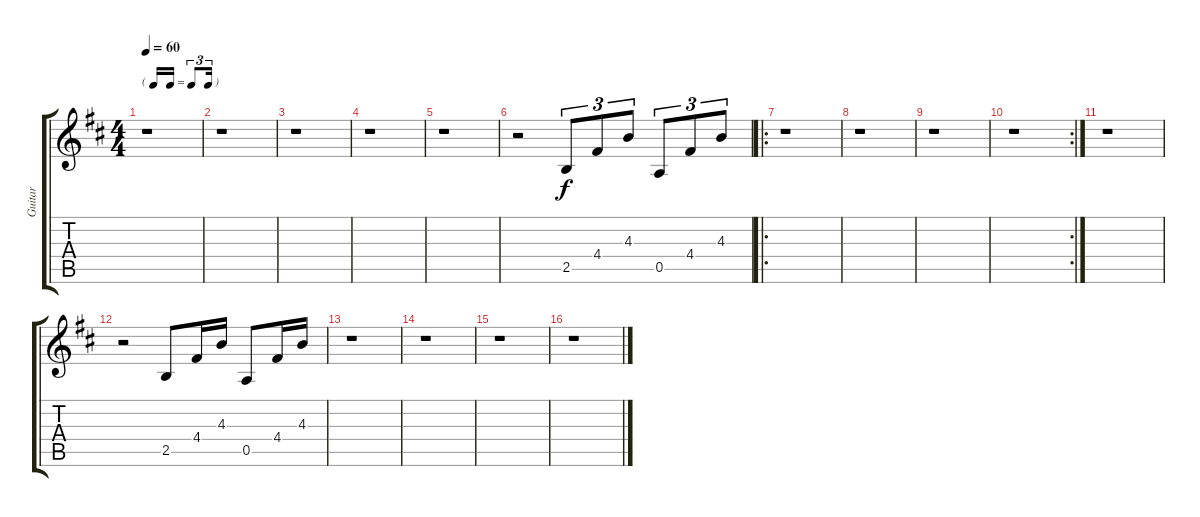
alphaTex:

\track ("Guitar" "Guitar") {instrument acousticguitarsteel}
\staff {score tabs}
\tuning (E4 B3 G3 D3 A2 E2) {hide}
\ts (4 4)
\tf triplet16th
\tempo 60
\clef g2
\ks d
r.1{dy f} |
r.1 |
r.1 |
r.1 |
r.1 |
r.2 2.5.8{tu (3 2)} 4.4.8{tu (3 2)} 4.3.8{tu (3 2)} 0.5.8{tu (3 2)} 4.4.8{tu (3 2)} 4.3.8{tu (3 2)} |
\ro
r.1 |
r.1 |
r.1 |
\rc 2
r.1 |
r.1 |
r.2 2.5.8 4.4.16 4.3.16 0.5.8 4.4.16 4.3.16 |
r.1 |
r.1 |
r.1 |
r.1
